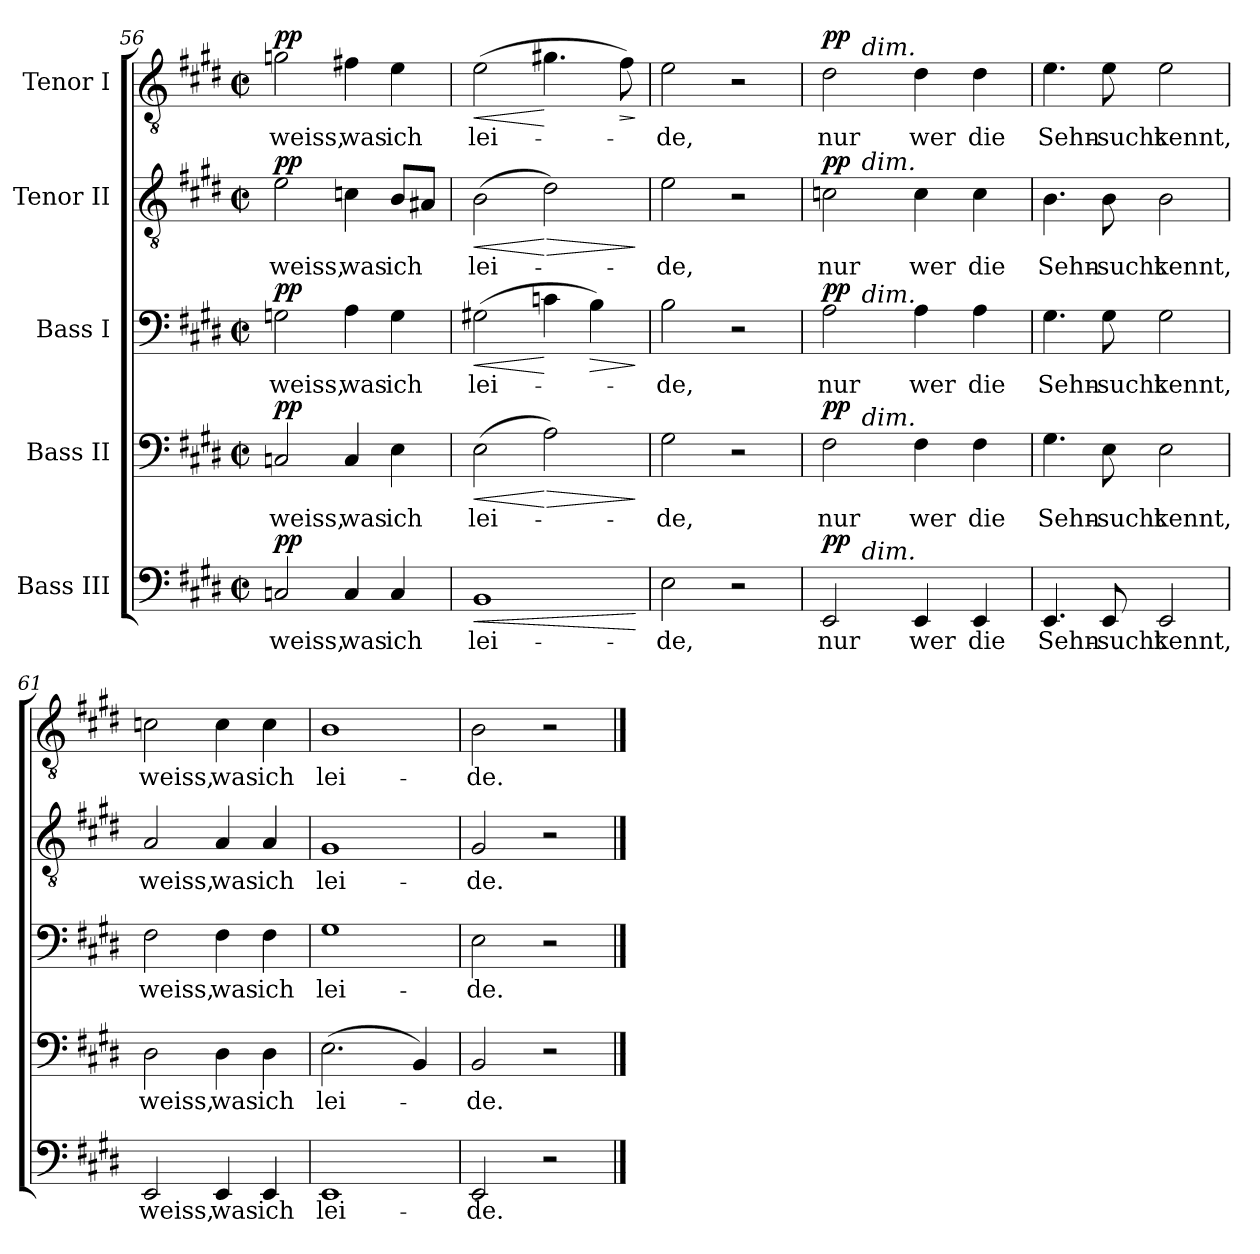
**kern	**text	**dynam	**kern	**text	**dynam	**kern	**text	**dynam	**kern	**text	**dynam	**kern	**text	**dynam
*part5	*part5	*part5	*part4	*part4	*part4	*part3	*part3	*part3	*part2	*part2	*part2	*part1	*part1	*part1
*staff5	*staff5	*staff5	*staff4	*staff4	*staff4	*staff3	*staff3	*staff3	*staff2	*staff2	*staff2	*staff1	*staff1	*staff1
*I"Bass III	*	*	*I"Bass II	*	*	*I"Bass I	*	*	*I"Tenor II	*	*	*I"Tenor I	*	*
*clefF4	*	*	*clefF4	*	*	*clefF4	*	*	*clefGv2	*	*	*clefGv2	*	*
*k[f#c#g#d#]	*	*	*k[f#c#g#d#]	*	*	*k[f#c#g#d#]	*	*	*k[f#c#g#d#]	*	*	*k[f#c#g#d#]	*	*
*E:	*	*	*E:	*	*	*E:	*	*	*E:	*	*	*E:	*	*
*M2/2	*	*	*M2/2	*	*	*M2/2	*	*	*M2/2	*	*	*M2/2	*	*
*met(c|)	*	*	*met(c|)	*	*	*met(c|)	*	*	*met(c|)	*	*	*met(c|)	*	*
=56	=56	=56	=56	=56	=56	=56	=56	=56	=56	=56	=56	=56	=56	=56
!	!	!LO:DY:a	!	!	!LO:DY:a	!	!	!LO:DY:a	!	!	!LO:DY:a	!	!	!LO:DY:a
2Cn/	weiss,	pp	2Cn/	weiss,	pp	2Gn\	weiss,	pp	2e\	weiss,	pp	2gn\	weiss,	pp
4C/	was	.	4C/	was	.	4A\	was	.	4cn\	was	.	4f#X\	was	.
4C/	ich	.	4E\	ich	.	4G\	ich	.	8B/L	ich	.	4e\	ich	.
.	.	.	.	.	.	.	.	.	8A#X/J	.	.	.	.	.
!!LO:LB:g=z
=57	=57	=57	=57	=57	=57	=57	=57	=57	=57	=57	=57	=57	=57	=57
!	!	!LO:HP:b	!	!	!	!	!	!	!	!	!	!	!	!
!	!	!LO:HP:n=1:b	!	!	!LO:HP:b	!	!	!LO:HP:b	!	!	!LO:HP:b	!	!	!LO:HP:b
1BB	lei-	< >	(2E\	lei-	<	(2G#X\	lei-	<	(2B\	lei-	<	(2e\	lei-	<
!	!	!	!	!	!LO:HP:n=1:b	!	!	!	!	!	!LO:HP:n=1:b	!	!	!
.	.	.	2A\)	.	[ >	4cn\	.	[	2d#\)	.	[ >	4.g#X\	.	[
!	!	!	!	!	!	!	!	!LO:HP:b	!	!	!	!	!	!
.	.	.	.	.	.	4B\)	.	>	.	.	.	.	.	.
!	!	!	!	!	!	!	!	!	!	!	!	!	!	!LO:HP:b
.	.	.	.	.	.	.	.	.	.	.	.	8f#\)	.	>
.	.	[	.	.	]	.	.	]	.	.	]	.	.	]
=58	=58	=58	=58	=58	=58	=58	=58	=58	=58	=58	=58	=58	=58	=58
2E\	-de,	.	2G#\	-de,	.	2B\	-de,	.	2e\	-de,	.	2e\	-de,	.
2r	.	]	2r	.	.	2r	.	.	2r	.	.	2r	.	.
=59	=59	=59	=59	=59	=59	=59	=59	=59	=59	=59	=59	=59	=59	=59
!	!	!LO:DY:a	!	!	!LO:DY:a	!	!	!LO:DY:a	!	!	!LO:DY:a	!	!	!LO:DY:a
*^	*	*	*^	*	*	*^	*	*	*^	*	*	*^	*	*
2EE/	8.ryy	nur	pp	2F#\	8.ryy	nur	pp	2A\	8.ryy	nur	pp	2cn\	8.ryy	nur	pp	2d#\	8.ryy	nur	pp
!	!	!	!	!	!	!	!	!	!	!	!	!	!	!	!	!	!LO:TX:a:i:t=dim.	!	!
!	!	!	!	!	!	!	!	!	!	!	!	!	!LO:TX:a:i:t=dim.	!	!	!	!	!	!
!	!	!	!	!	!	!	!	!	!LO:TX:a:i:t=dim.	!	!	!	!	!	!	!	!	!	!
!	!	!	!	!	!LO:TX:a:i:t=dim.	!	!	!	!	!	!	!	!	!	!	!	!	!	!
!	!LO:TX:a:i:t=dim.	!	!	!	!	!	!	!	!	!	!	!	!	!	!	!	!	!	!
.	2ryy	.	.	.	2ryy	.	.	.	2ryy	.	.	.	2ryy	.	.	.	2ryy	.	.
4EE/	.	wer	.	4F#\	.	wer	.	4A\	.	wer	.	4c\	.	wer	.	4d#\	.	wer	.
.	4ryy	.	.	.	4ryy	.	.	.	4ryy	.	.	.	4ryy	.	.	.	4ryy	.	.
4EE/	.	die	.	4F#\	.	die	.	4A\	.	die	.	4c\	.	die	.	4d#\	.	die	.
.	16ryy	.	.	.	16ryy	.	.	.	16ryy	.	.	.	16ryy	.	.	.	16ryy	.	.
*v	*v	*	*	*	*	*	*	*v	*v	*	*	*v	*v	*	*	*v	*v	*	*
*	*	*	*v	*v	*	*	*	*	*	*	*	*	*	*	*
=60	=60	=60	=60	=60	=60	=60	=60	=60	=60	=60	=60	=60	=60	=60
4.EE/	Sehn-	.	4.G#\	Sehn-	.	4.G#\	Sehn-	.	4.B\	Sehn-	.	4.e\	Sehn-	.
8EE/	-sucht	.	8E\	-sucht	.	8G#\	-sucht	.	8B\	-sucht	.	8e\	-sucht	.
2EE/	kennt,	.	2E\	kennt,	.	2G#\	kennt,	.	2B\	kennt,	.	2e\	kennt,	.
=61	=61	=61	=61	=61	=61	=61	=61	=61	=61	=61	=61	=61	=61	=61
2EE/	weiss,	.	2D#\	weiss,	.	2F#\	weiss,	.	2A/	weiss,	.	2cn\	weiss,	.
4EE/	was	.	4D#\	was	.	4F#\	was	.	4A/	was	.	4c\	was	.
4EE/	ich	.	4D#\	ich	.	4F#\	ich	.	4A/	ich	.	4c\	ich	.
=62	=62	=62	=62	=62	=62	=62	=62	=62	=62	=62	=62	=62	=62	=62
1EE	lei-	.	(2.E\	lei-	.	1G#	lei-	.	1G#	lei-	.	1B	lei-	.
.	.	.	4BB/)	.	.	.	.	.	.	.	.	.	.	.
=63	=63	=63	=63	=63	=63	=63	=63	=63	=63	=63	=63	=63	=63	=63
2EE/	-de.	.	2BB/	-de.	.	2E\	-de.	.	2G#/	-de.	.	2B\	-de.	.
2r	.	.	2r	.	.	2r	.	.	2r	.	.	2r	.	.
==	==	==	==	==	==	==	==	==	==	==	==	==	==	==
*-	*-	*-	*-	*-	*-	*-	*-	*-	*-	*-	*-	*-	*-	*-
